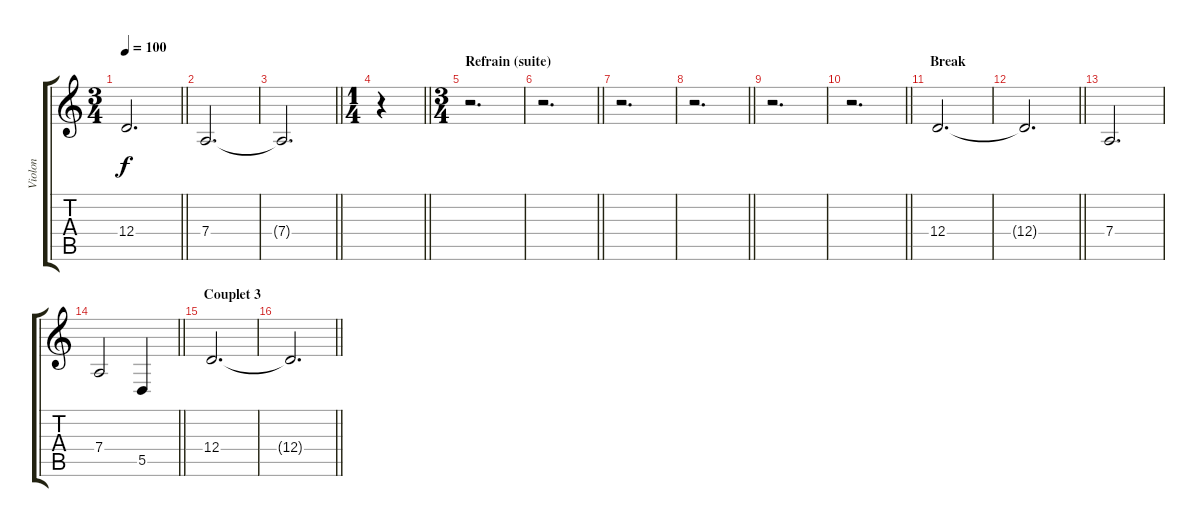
\track ("Violon" "Violon") {instrument viola}
\staff {score tabs}
\tuning (E4 B3 G3 D3 A2 E2) {hide}
\ts (3 4)
\tempo 100
\clef g2
\barLineRight lightlight
\ks c
12.4.2{d dy f} |
7.4.2{d} |
\barLineRight lightlight
7.4{t}.2{d} |
\ts (1 4)
\barLineRight lightlight
r.4 |
\ts (3 4)
\section ("" "Refrain (suite)")
r.2{d} |
\barLineRight lightlight
r.2{d} |
r.2{d} |
\barLineRight lightlight
r.2{d} |
r.2{d} |
\barLineRight lightlight
r.2{d} |
\section ("" "Break")
12.4.2{d} |
\barLineRight lightlight
12.4{t}.2{d} |
7.4.2{d} |
\barLineRight lightlight
7.4.2 5.5.4 |
\section ("" "Couplet 3")
12.4.2{d} |
\barLineRight lightlight
12.4{t}.2{d}
